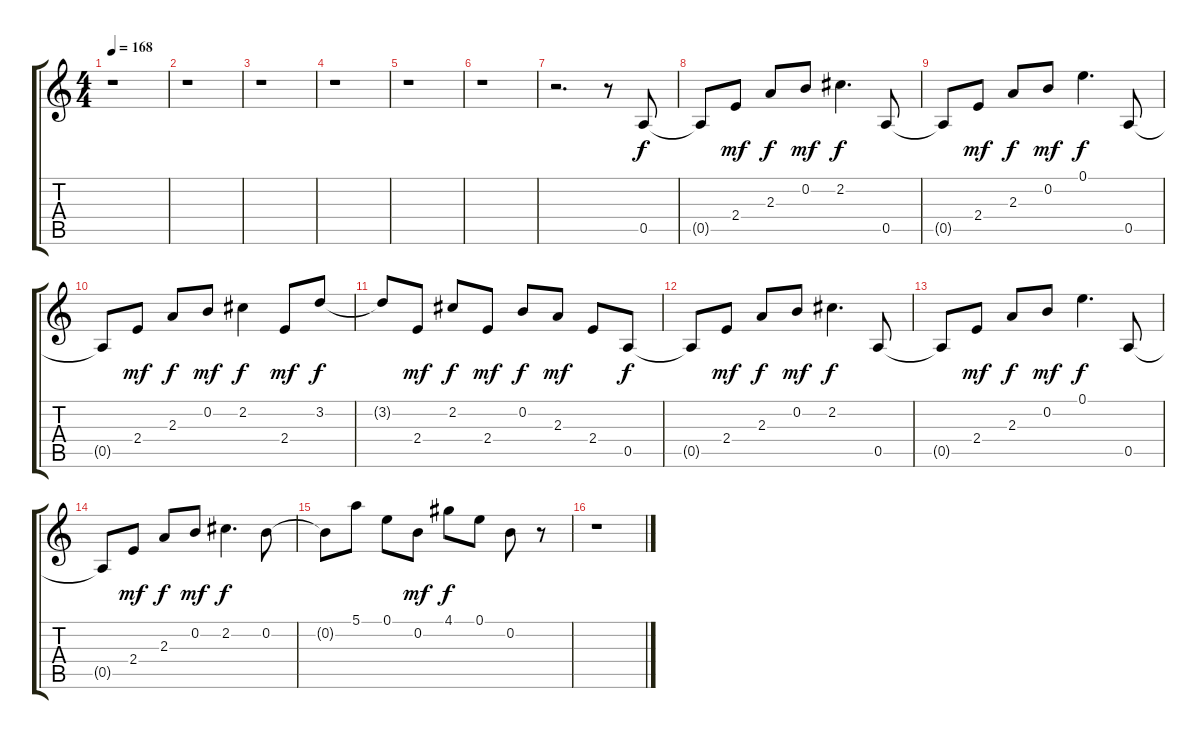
\track "" {instrument overdrivenguitar}
\staff {score tabs}
\tuning (E4 B3 G3 D3 A2 E2) {hide}
\ts (4 4)
\tempo 168
\clef g2
\ks c
r.1{dy mf} |
r.1 |
r.1 |
r.1 |
r.1 |
r.1 |
r.2{d} r.8 0.5.8{dy f} |
0.5{t}.8 2.4.8{dy mf} 2.3.8{dy f} 0.2.8{dy mf} 2.2.4{d dy f} 0.5.8 |
0.5{t}.8 2.4.8{dy mf} 2.3.8{dy f} 0.2.8{dy mf} 0.1.4{d dy f} 0.5.8 |
0.5{t}.8 2.4.8{dy mf} 2.3.8{dy f} 0.2.8{dy mf} 2.2.4{dy f} 2.4.8{dy mf} 3.2.8{dy f} |
3.2{t}.8 2.4.8{dy mf} 2.2.8{dy f} 2.4.8{dy mf} 0.2.8{dy f} 2.3.8{dy mf} 2.4.8 0.5.8{dy f} |
0.5{t}.8 2.4.8{dy mf} 2.3.8{dy f} 0.2.8{dy mf} 2.2.4{d dy f} 0.5.8 |
0.5{t}.8 2.4.8{dy mf} 2.3.8{dy f} 0.2.8{dy mf} 0.1.4{d dy f} 0.5.8 |
0.5{t}.8 2.4.8{dy mf} 2.3.8{dy f} 0.2.8{dy mf} 2.2.4{d dy f} 0.2.8 |
0.2{t}.8 5.1.8 0.1.8 0.2.8{dy mf} 4.1.8{dy f} 0.1.8 0.2.8 r.8 |
r.1
